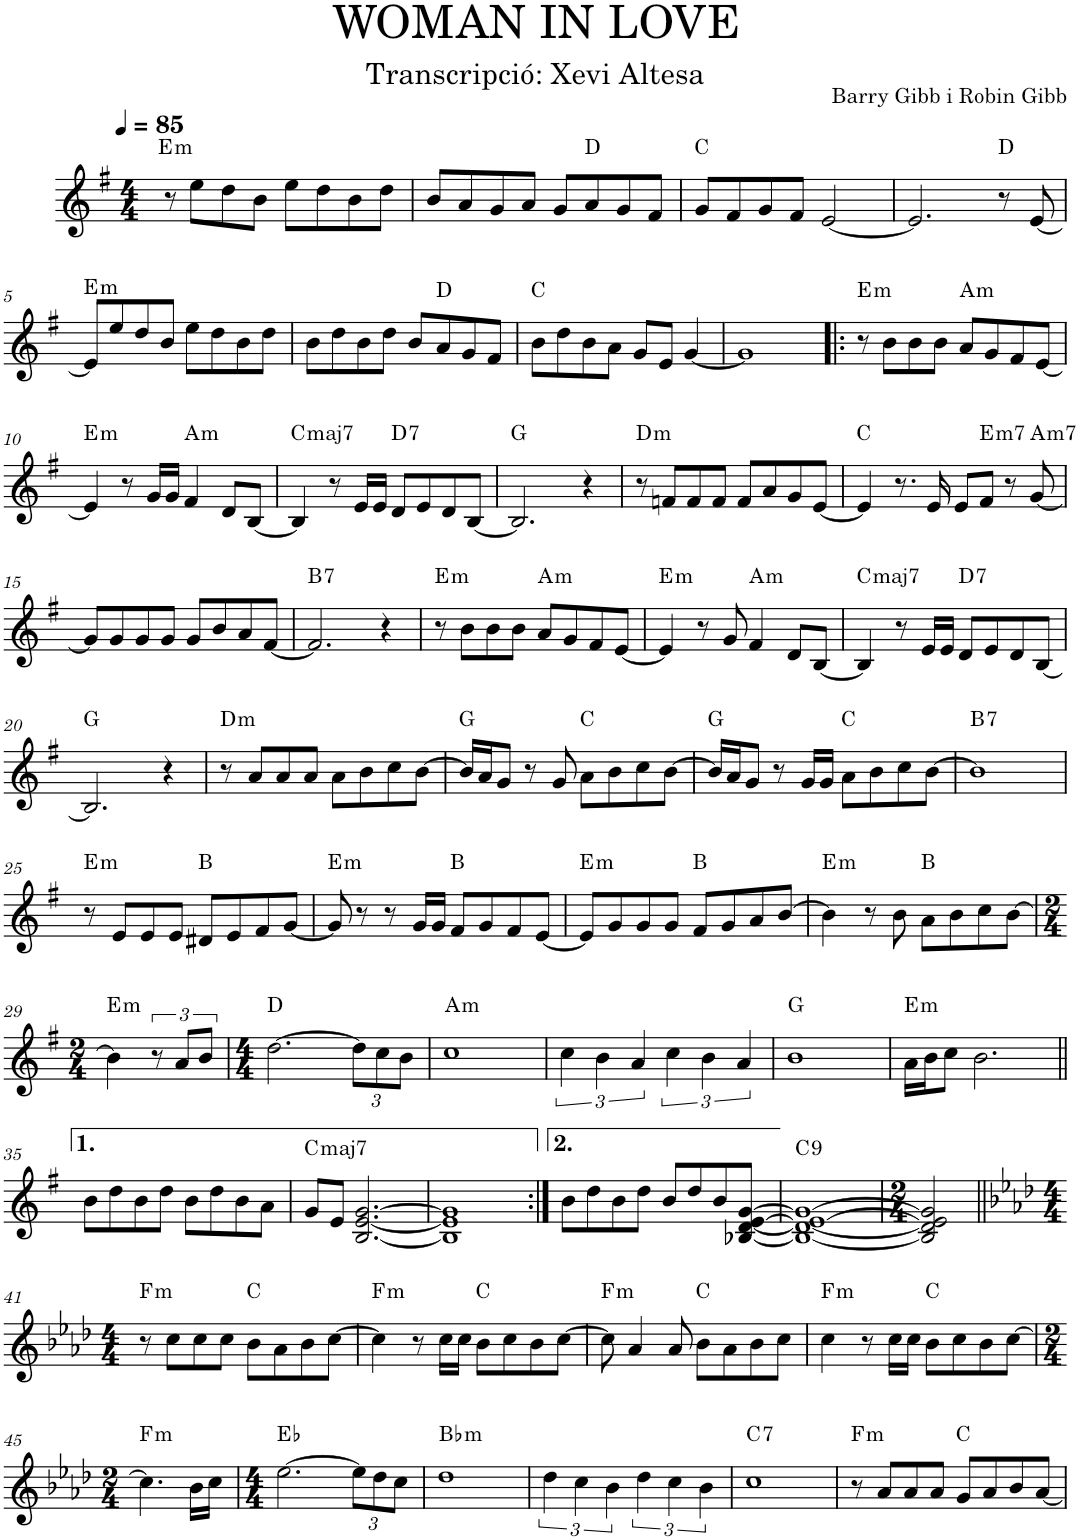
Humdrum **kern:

**kern	**harte
*part1	*part1
*staff1	*
*I"Flauta	*
*I'Fl.	*
*clefG2	*
*k[f#]	*
*M4/4	*
*MM85	*
=1	=1
!	!LO:H:kt=m
8r	E:min
8ee\L	.
8dd\	.
8b\J	.
8ee\L	.
8dd\	.
8b\	.
8dd\J	.
=2	=2
8b/L	.
8a/	.
8g/	.
8a/J	.
8g/L	.
8a/	D:maj
8g/	.
8f#/J	.
=3	=3
8g/L	C:maj
8f#/	.
8g/	.
8f#/J	.
[2e/	.
=4	=4
2.e/]	.
8r	D:maj
[8e/	.
!!LO:LB:g=z
=5	=5
!	!LO:H:kt=m
8e/L]	E:min
8ee/	.
8dd/	.
8b/J	.
8ee\L	.
8dd\	.
8b\	.
8dd\J	.
=6	=6
8b\L	.
8dd\	.
8b\	.
8dd\J	.
8b/L	.
8a/	D:maj
8g/	.
8f#/J	.
=7	=7
8b\L	C:maj
8dd\	.
8b\	.
8a\J	.
8g/L	.
8e/J	.
[4g/	.
=8	=8
1g]	.
=9!|:	=9!|:
!	!LO:H:kt=m
8r	E:min
8b\L	.
8b\	.
8b\J	.
!	!LO:H:kt=m
8a/L	A:min
8g/	.
8f#/	.
[8e/J	.
!!LO:LB:g=z
=10	=10
!	!LO:H:kt=m
4e/]	E:min
8r	.
16g/LL	.
16g/JJ	.
!	!LO:H:kt=m
4f#/	A:min
8d/L	.
[8B/J	.
=11	=11
!	!LO:H:kt=maj7
4B/]	C:maj7
8r	.
16e/LL	.
16e/JJ	.
!	!LO:H:kt=7
8d/L	D:7
8e/	.
8d/	.
[8B/J	.
=12	=12
2.B/]	G:maj
4r	.
=13	=13
!	!LO:H:kt=m
8r	D:min
8fn/L	.
8f/	.
8f/J	.
8f/L	.
8a/	.
8g/	.
[8e/J	.
=14	=14
4e/]	C:maj
8.r	.
16e/	.
8e/L	.
!	!LO:H:kt=m7
8f#/J	E:min7
8r	.
!	!LO:H:kt=m7
[8g/	A:min7
!!LO:LB:g=z
=15	=15
8g/L]	.
8g/	.
8g/	.
8g/J	.
8g/L	.
8b/	.
8a/	.
[8f#/J	.
=16	=16
!	!LO:H:kt=7
2.f#/]	B:7
4r	.
=17	=17
!	!LO:H:kt=m
8r	E:min
8b\L	.
8b\	.
8b\J	.
!	!LO:H:kt=m
8a/L	A:min
8g/	.
8f#/	.
[8e/J	.
=18	=18
!	!LO:H:kt=m
4e/]	E:min
8r	.
8g/	.
!	!LO:H:kt=m
4f#/	A:min
8d/L	.
[8B/J	.
=19	=19
!	!LO:H:kt=maj7
4B/]	C:maj7
8r	.
16e/LL	.
16e/JJ	.
!	!LO:H:kt=7
8d/L	D:7
8e/	.
8d/	.
[8B/J	.
!!LO:LB:g=z
=20	=20
2.B/]	G:maj
4r	.
=21	=21
!	!LO:H:kt=m
8r	D:min
8a/L	.
8a/	.
8a/J	.
8a\L	.
8b\	.
8cc\	.
[8b\J	.
=22	=22
16b/LL]	G:maj
16a/J	.
8g/J	.
8r	.
8g/	.
8a\L	C:maj
8b\	.
8cc\	.
[8b\J	.
=23	=23
16b/LL]	G:maj
16a/J	.
8g/J	.
8r	.
16g/LL	.
16g/JJ	.
8a\L	C:maj
8b\	.
8cc\	.
[8b\J	.
=24	=24
!	!LO:H:kt=7
1b]	B:7
!!LO:LB:g=z
=25	=25
!	!LO:H:kt=m
8r	E:min
8e/L	.
8e/	.
8e/J	.
8d#X/L	B:maj
8e/	.
8f#/	.
[8g/J	.
=26	=26
!	!LO:H:kt=m
8g/]	E:min
8r	.
8r	.
16g/LL	.
16g/JJ	.
8f#/L	B:maj
8g/	.
8f#/	.
[8e/J	.
=27	=27
!	!LO:H:kt=m
8e/L]	E:min
8g/	.
8g/	.
8g/J	.
8f#/L	B:maj
8g/	.
8a/	.
[8b/J	.
=28	=28
!	!LO:H:kt=m
4b\]	E:min
8r	.
8b\	.
8a\L	B:maj
8b\	.
8cc\	.
[8b\J	.
!!LO:LB:g=z
=29	=29
*M2/4	*
!	!LO:H:kt=m
4b\]	E:min
12r	.
12a/L	.
12b/J	.
=30	=30
*M4/4	*
[2.dd\	D:maj
*Xbrackettup	*
12dd\L]	.
12cc\	.
12b\J	.
=31	=31
!	!LO:H:kt=m
1cc	A:min
=32	=32
*brackettup	*
6cc\	.
6b\	.
6a/	.
6cc\	.
6b\	.
6a/	.
=33	=33
1b	G:maj
=34	=34
!	!LO:H:kt=m
16a\LL	E:min
16b\J	.
8cc\J	.
2.b\	.
!!LO:LB:g=z
=35||	=35||
8b\L	.
8dd\	.
8b\	.
8dd\J	.
8b\L	.
8dd\	.
8b\	.
8a\J	.
=36	=36
!	!LO:H:kt=maj7
8g/L	C:maj7
8e/J	.
[2.B/ [2.e/ [2.g/	.
=37	=37
1B] 1e] 1g]	.
=38:|!	=38:|!
8b\L	.
8dd\	.
8b\	.
8dd\J	.
8b/L	.
8dd/	.
8b/	.
[8B-X/ [8d/ [8e/ [8g/J	.
=39	=39
!	!LO:H:kt=9
1B-_ 1d_ 1e_ 1g_	C:9
=40	=40
*M2/4	*
2B-/] 2d/] 2e/] 2g/]	.
!!LO:LB:g=z
=41||	=41||
*k[b-e-a-d-]	*
*M4/4	*
!	!LO:H:kt=m
8r	F:min
8cc\L	.
8cc\	.
8cc\J	.
8b-\L	C:maj
8a-\	.
8b-\	.
[8cc\J	.
=42	=42
!	!LO:H:kt=m
4cc\]	F:min
8r	.
16cc\LL	.
16cc\JJ	.
8b-\L	C:maj
8cc\	.
8b-\	.
[8cc\J	.
=43	=43
!	!LO:H:kt=m
8cc\]	F:min
4a-/	.
8a-/	.
8b-\L	C:maj
8a-\	.
8b-\	.
8cc\J	.
=44	=44
!	!LO:H:kt=m
4cc\	F:min
8r	.
16cc\LL	.
16cc\JJ	.
8b-\L	C:maj
8cc\	.
8b-\	.
[8cc\J	.
!!LO:LB:g=z
=45	=45
*M2/4	*
!	!LO:H:kt=m
4.cc\]	F:min
16b-\LL	.
16cc\JJ	.
=46	=46
*M4/4	*
[2.ee-\	Eb:maj
*Xbrackettup	*
12ee-\L]	.
12dd-\	.
12cc\J	.
=47	=47
!	!LO:H:kt=m
1dd-	Bb:min
=48	=48
*brackettup	*
6dd-\	.
6cc\	.
6b-\	.
6dd-\	.
6cc\	.
6b-\	.
=49	=49
!	!LO:H:kt=7
1cc	C:7
=50	=50
!	!LO:H:kt=m
8r	F:min
8a-/L	.
8a-/	.
8a-/J	.
8g/L	C:maj
8a-/	.
8b-/	.
[8a-/J	.
=	=
*-	*-
